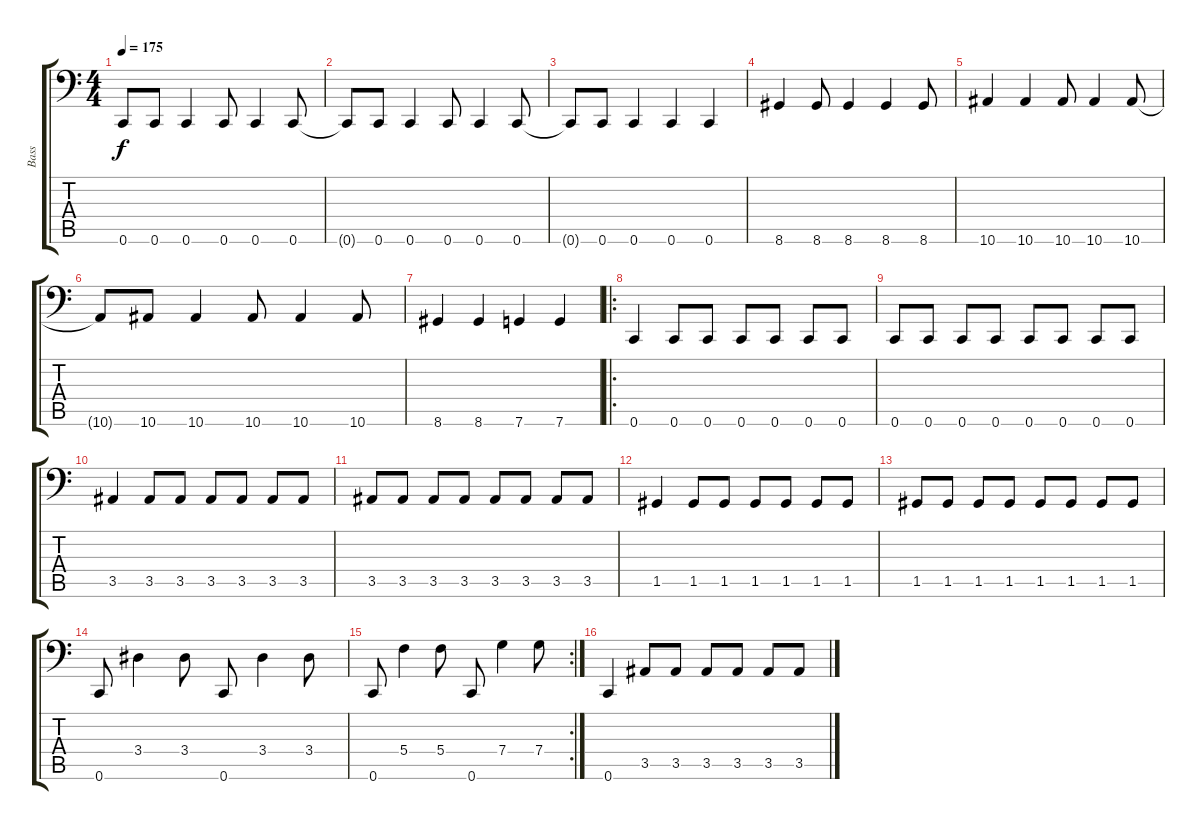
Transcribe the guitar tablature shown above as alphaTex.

\track ("Bass" "Bass") {instrument electricbasspick}
\staff {score tabs}
\tuning (D3 A2 F2 C2 G1 C1) {hide}
\ts (4 4)
\tempo 175
\clef f4
\ks c
0.6{t}.8{dy f} 0.6.8 0.6.4 0.6.8 0.6.4 0.6.8 |
0.6{t}.8 0.6.8 0.6.4 0.6.8 0.6.4 0.6.8 |
0.6{t}.8 0.6.8 0.6.4 0.6.4 0.6.4 |
8.6.4 8.6.8 8.6.4 8.6.4 8.6.8 |
10.6.4 10.6.4 10.6.8 10.6.4 10.6.8 |
10.6{t}.8 10.6.8 10.6.4 10.6.8 10.6.4 10.6.8 |
8.6.4 8.6.4 7.6.4 7.6.4 |
\ro
0.6.4{instrument electricbasspick} 0.6.8 0.6.8 0.6.8 0.6.8 0.6.8 0.6.8 |
0.6.8 0.6.8 0.6.8 0.6.8 0.6.8 0.6.8 0.6.8 0.6.8 |
3.5.4 3.5.8 3.5.8 3.5.8 3.5.8 3.5.8 3.5.8 |
3.5.8 3.5.8 3.5.8 3.5.8 3.5.8 3.5.8 3.5.8 3.5.8 |
1.5.4 1.5.8 1.5.8 1.5.8 1.5.8 1.5.8 1.5.8 |
1.5.8 1.5.8 1.5.8 1.5.8 1.5.8 1.5.8 1.5.8 1.5.8 |
0.6.8 3.4.4 3.4.8 0.6.8 3.4.4 3.4.8 |
\rc 2
0.6.8 5.4.4 5.4.8 0.6.8 7.4.4 7.4.8 |
0.6.4 3.5.8 3.5.8 3.5.8 3.5.8 3.5.8 3.5.8
